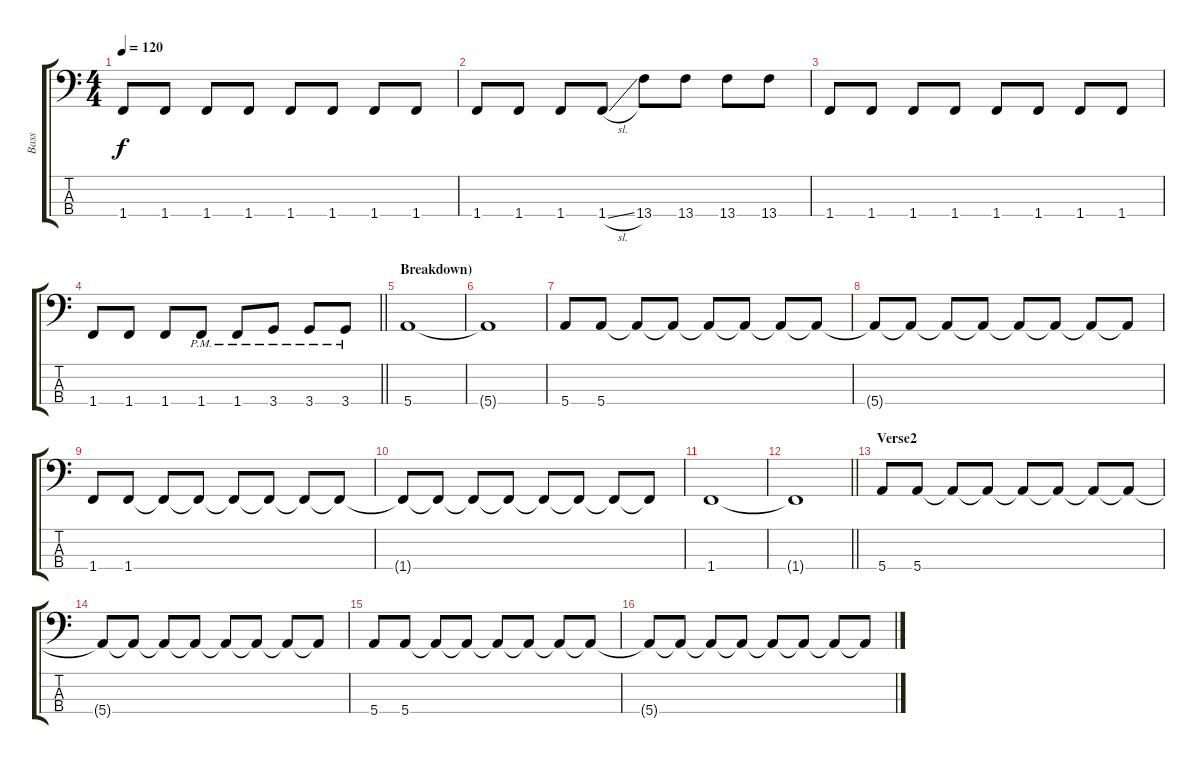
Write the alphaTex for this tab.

\track ("Bass" "Bass") {instrument electricbassfinger}
\staff {score tabs}
\tuning (G2 D2 A1 E1) {hide}
\ts (4 4)
\tempo 120
\clef f4
\ks c
1.4.8{dy f} 1.4.8 1.4.8 1.4.8 1.4.8 1.4.8 1.4.8 1.4.8 |
1.4.8 1.4.8 1.4.8 1.4{sl}.8 13.4.8 13.4.8 13.4.8 13.4.8 |
1.4.8 1.4.8 1.4.8 1.4.8 1.4.8 1.4.8 1.4.8 1.4.8 |
\barLineRight lightlight
1.4.8 1.4.8 1.4.8 1.4{pm}.8 1.4{pm}.8 3.4{pm}.8 3.4{pm}.8 3.4{pm}.8 |
\section ("" "Breakdown)")
5.4.1 |
5.4{t}.1 |
5.4.8 5.4.8 5.4{t}.8 5.4{t}.8 5.4{t}.8 5.4{t}.8 5.4{t}.8 5.4{t}.8 |
5.4{t}.8 5.4{t}.8 5.4{t}.8 5.4{t}.8 5.4{t}.8 5.4{t}.8 5.4{t}.8 5.4{t}.8 |
1.4.8 1.4.8 1.4{t}.8 1.4{t}.8 1.4{t}.8 1.4{t}.8 1.4{t}.8 1.4{t}.8 |
1.4{t}.8 1.4{t}.8 1.4{t}.8 1.4{t}.8 1.4{t}.8 1.4{t}.8 1.4{t}.8 1.4{t}.8 |
1.4.1 |
\barLineRight lightlight
1.4{t}.1 |
\section ("" "Verse2")
5.4.8 5.4.8 5.4{t}.8 5.4{t}.8 5.4{t}.8 5.4{t}.8 5.4{t}.8 5.4{t}.8 |
5.4{t}.8 5.4{t}.8 5.4{t}.8 5.4{t}.8 5.4{t}.8 5.4{t}.8 5.4{t}.8 5.4{t}.8 |
5.4.8 5.4.8 5.4{t}.8 5.4{t}.8 5.4{t}.8 5.4{t}.8 5.4{t}.8 5.4{t}.8 |
5.4{t}.8 5.4{t}.8 5.4{t}.8 5.4{t}.8 5.4{t}.8 5.4{t}.8 5.4{t}.8 5.4{t}.8
